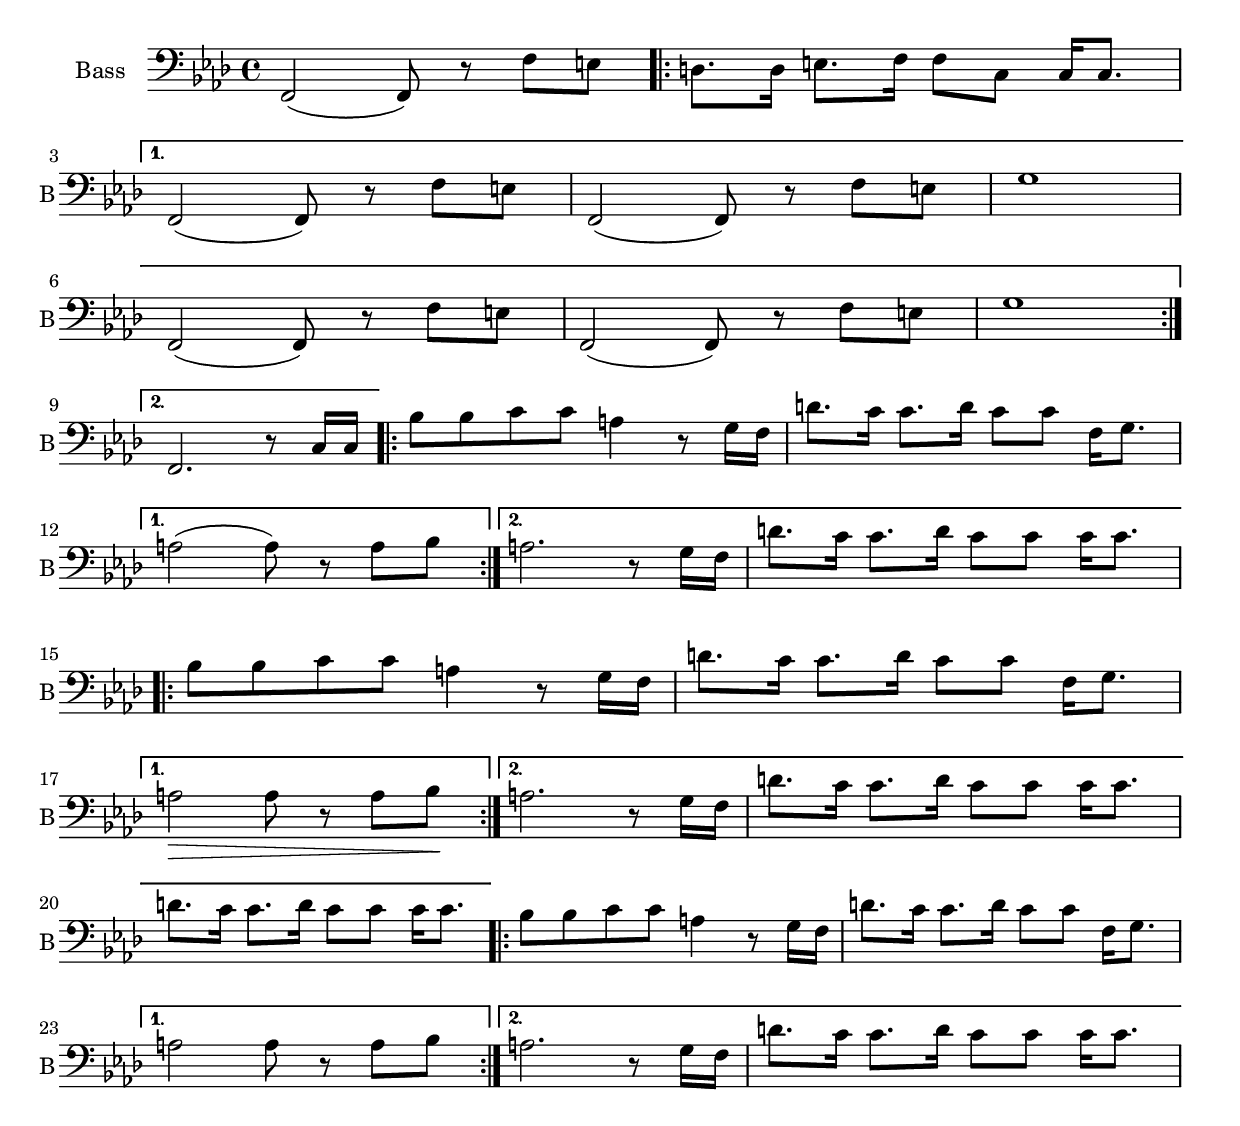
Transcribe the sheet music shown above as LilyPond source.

\version "1.7.16"

\header {
texidoc ="Broken volta spanners behave correctly at left edge in all cases."

}

%{


I recently discovered that although the following patch seemed to fix
the original complaint that it causes other problems (the following
tests were done in 1.3.116.

I have attached a file which has several break-volta interactions.

With the test file and unmodified 1.3.116 I see the following:

Bar 3 - 1st volta spanner centered on first note - prefer it to start
	closer to key signature (can live with this)
Bar 6 - 1st volta continuation - perfect
Bar 9 - 2nd volta spanner starts on left edge of key signature - prefer
	it to start right of key signature
Bar 12 	1st volta starts between first two slurred notes in measure -
	this is not acceptable
Bar 17	like above with hairpin.
Bar 23	like above (I had expected this to be OK)
Bar 20	2nd volta continuation perfect

With the test file and 1.3.116 modified as below I see the following:

Bar 3	Perfect
Bar 6	1st volta continuation starts with staff - oops
Bar 9  	2nd volta starts on papers left margin - OOPS!
Bar 12	Perfect
Bar 17 	Perfect
Bar 20	2nd volta continuation starts with staff - oops
Bar 23	Perfect

%}

voiceB = \notes {
    \clef bass
     \property Staff.instrument = "Bass"
     \property Staff.instr = "B"
     \key f \minor 
     \time 4/4  
    f,2 (    f,8-)    r8   f8    e8    
    \repeat  volta 2
    {
         d8.    d16    e8.    f16    f8    c8    c16    c8.    \break
    }
    \alternative
    {
        { 	
	    f,2 (    f,8-)    r8   f8    e8 
	    f,2 (    f,8-)    r8   f8    e8 
	    g1 \break   
	    f,2 (    f,8-)    r8   f8    e8 
	    f,2 (    f,8-)    r8   f8    e8 
	    g1 \break   
	}
        {   
	    f,2.    r8   c16    c16      | 
	}
    }
}
voiceC = \notes {
    \repeat volta 2
    {
     bes8    bes8    c'8    c'8    a4    r8   g16    f16      |
     d'8.    c'16    c'8.    d'16    c'8    c'8    f16    g8.    |
     \break
    }
    \alternative
    {
        {	a2 (    a8-)    r8   a8    bes8    }
        {	a2.    r8   g16    f16      |
     	d'8.   c'16   c'8.   d'16   c'8   c'8   c'16    c'8.    |
        }
    }
}
voiceD = \notes {
    \repeat volta 2
    {
     bes8    bes8    c'8    c'8    a4    r8   g16    f16      |
     d'8.    c'16    c'8.    d'16    c'8    c'8    f16    g8.    |
     \break
    }
    \alternative
    {
        {	a2 \> a8    r8   a8  \!  bes8    
	}
        {	a2.    r8   g16    f16      |
      	    d'8.   c'16   c'8.   d'16   c'8   c'8   c'16    c'8.    | \break
      	    d'8.   c'16   c'8.   d'16   c'8   c'8   c'16    c'8.    |
        }
    }
}
voiceE = \notes {
    \repeat volta 2
    {
     bes8    bes8    c'8    c'8    a4    r8   g16    f16      |
     d'8.    c'16    c'8.    d'16    c'8    c'8    f16    g8.    | \break
    }
    \alternative
    {
        {	
	    a2  a8    r8   a8    bes8    

	}
        {	
	    a2.    r8   g16    f16      |
      	    d'8.   c'16   c'8.   d'16   c'8   c'8   c'16    c'8.    | 
        }
    }
}
\score{
        \notes <


	\context Staff="4"
	{
	    \voiceB 
	    \voiceC
	    \break
	    \voiceD
	    \voiceE
	}

    >
}
%% new-chords-done %%
